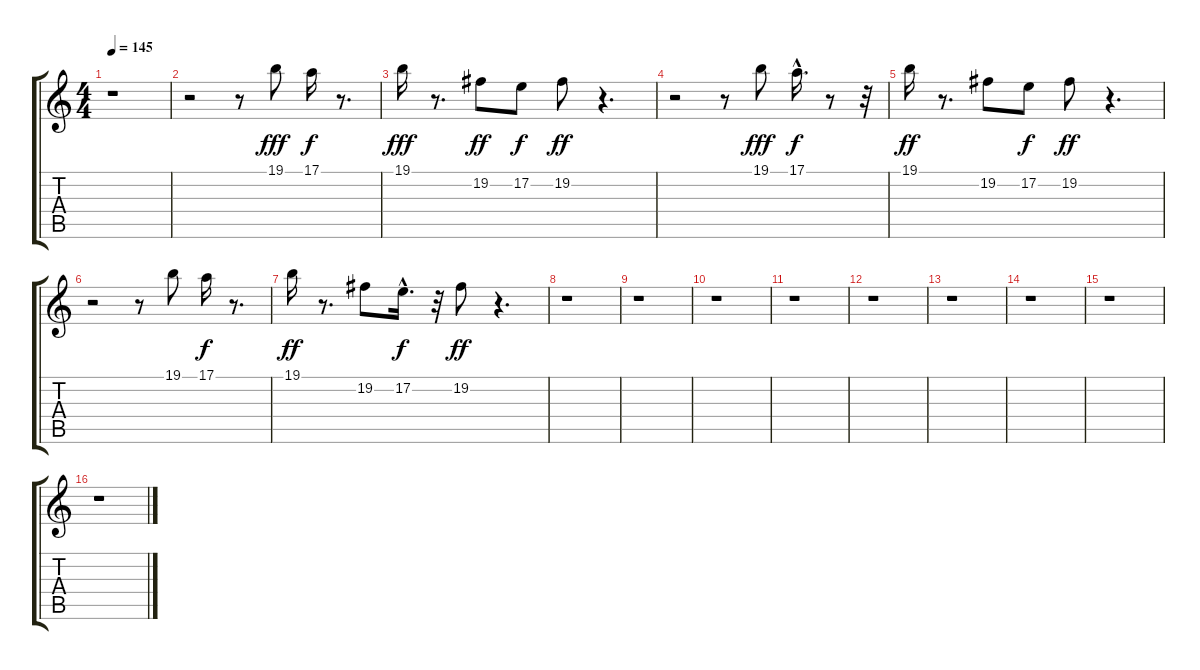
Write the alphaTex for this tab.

\track "" {instrument lead1square}
\staff {score tabs}
\tuning (E4 B3 G3 D3 A2 E2) {hide}
\ts (4 4)
\tempo 145
\clef g2
\ks c
r.1{dy fff instrument lead1square} |
r.2 r.8 19.1.8 17.1.16{dy f} r.8{d} |
19.1.16{dy fff} r.8{d} 19.2.8{dy ff} 17.2.8{dy f} 19.2.8{dy ff} r.4{d} |
r.2 r.8 19.1.8{dy fff} 17.1{hac}.16{d dy f} r.8 r.32 |
19.1.16{dy ff} r.8{d} 19.2.8 17.2.8{dy f} 19.2.8{dy ff} r.4{d} |
r.2 r.8 19.1.8 17.1.16{dy f} r.8{d} |
19.1.16{dy ff} r.8{d} 19.2.8 17.2{hac}.16{d dy f} r.32 19.2.8{dy ff} r.4{d} |
r.1 |
r.1 |
r.1 |
r.1 |
r.1 |
r.1 |
r.1 |
r.1 |
r.1
